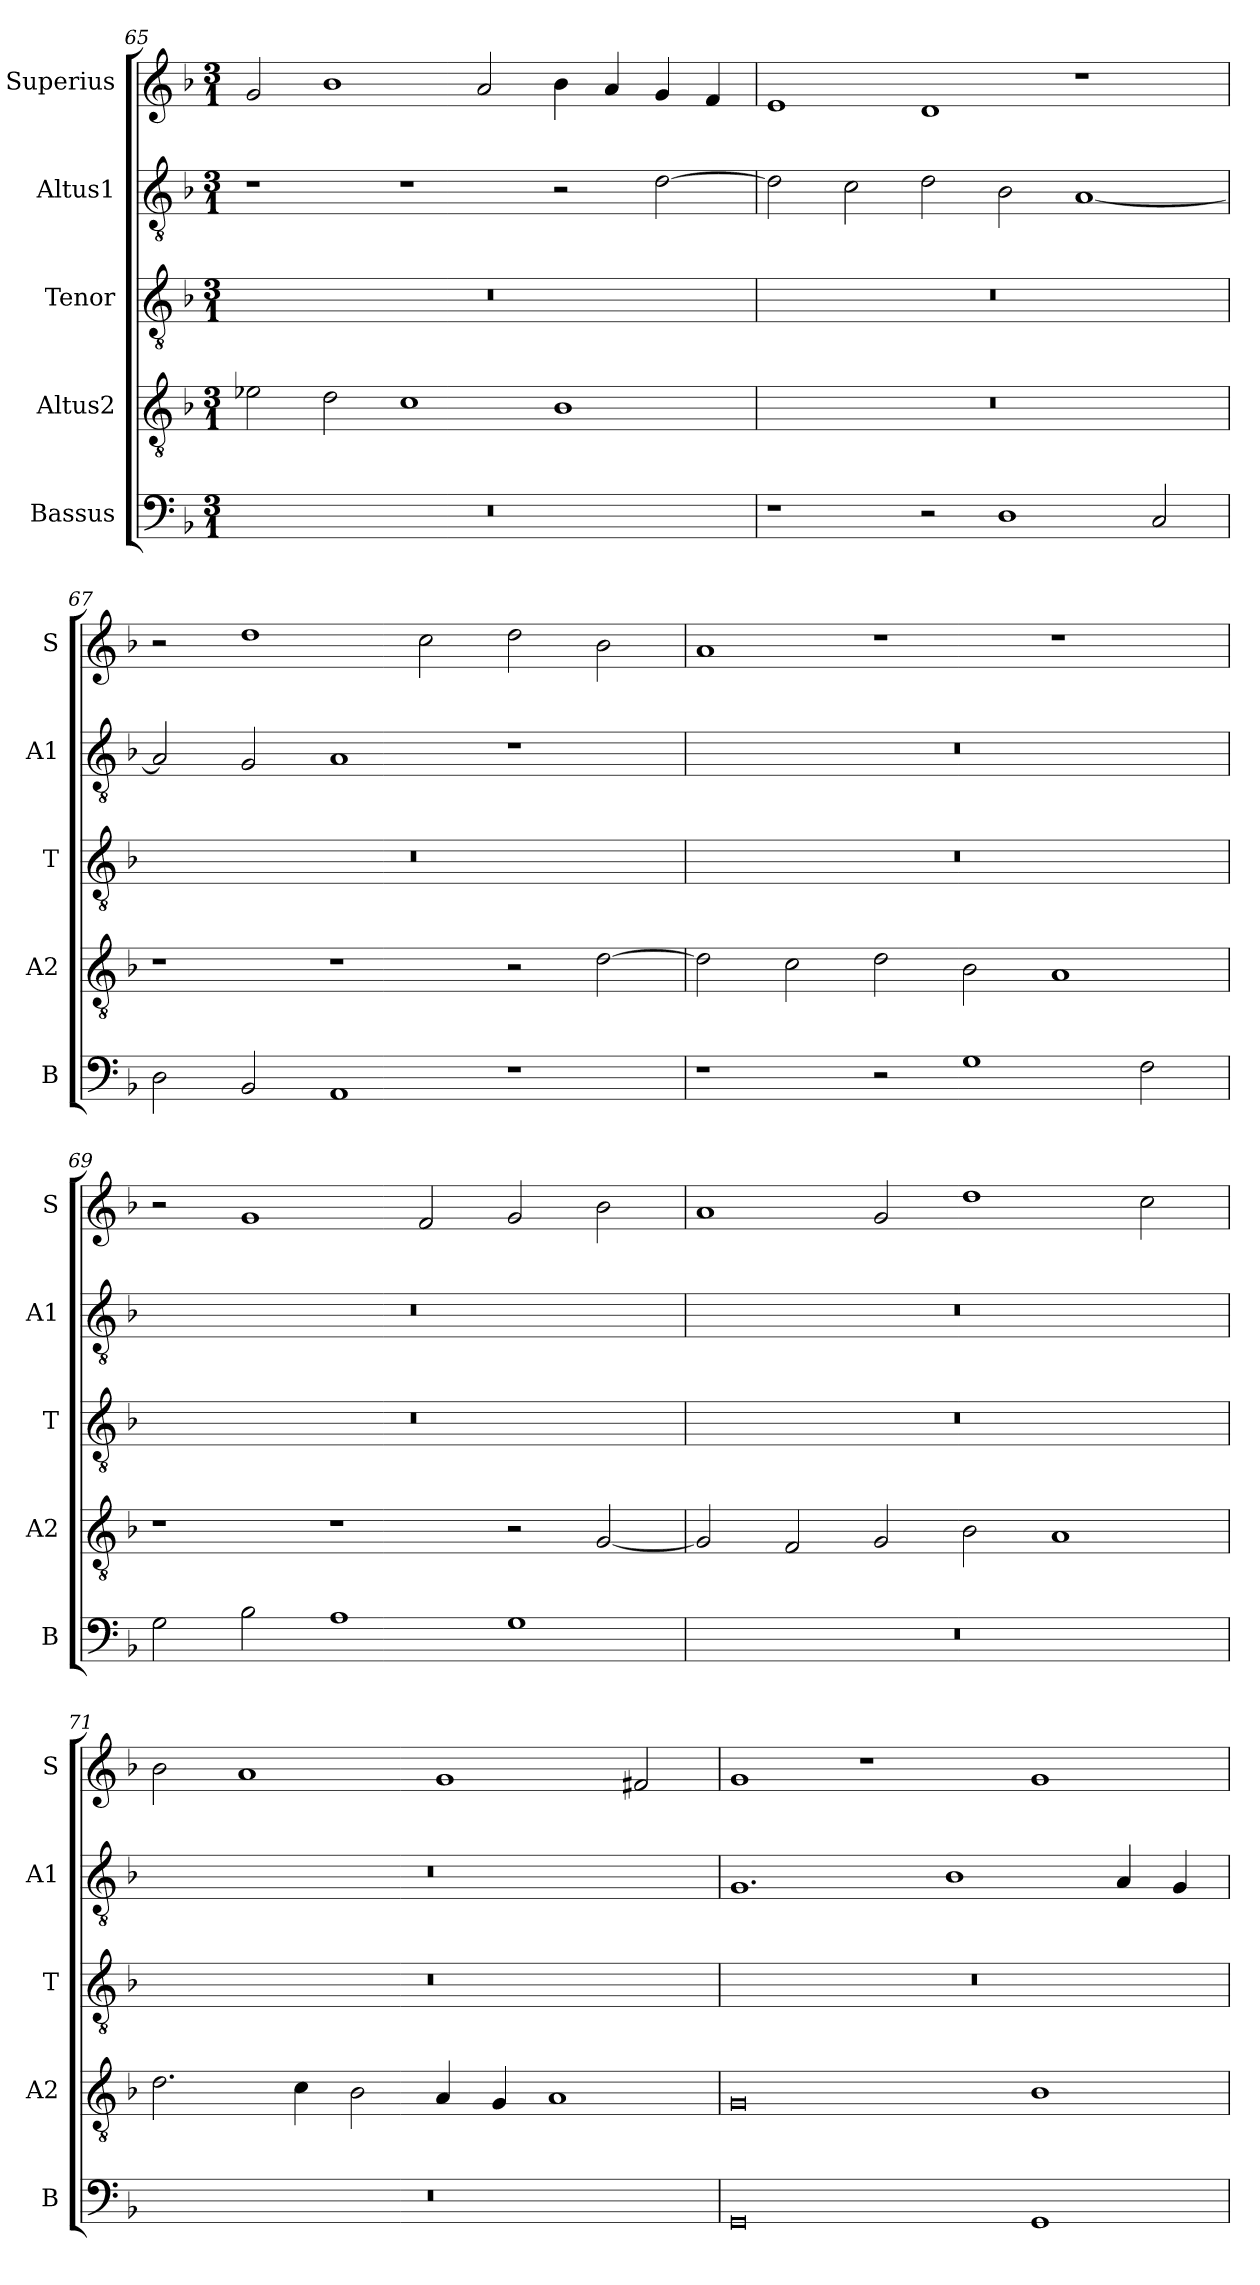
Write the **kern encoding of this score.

**kern	**kern	**kern	**kern	**kern
*part5	*part4	*part3	*part2	*part1
*staff5	*staff4	*staff3	*staff2	*staff1
*I"Bassus	*I"Altus2	*I"Tenor	*I"Altus1	*I"Superius
*I'B	*I'A2	*I'T	*I'A1	*I'S
*clefF4	*clefGv2	*clefGv2	*clefGv2	*clefG2
*k[b-]	*k[b-]	*k[b-]	*k[b-]	*k[b-]
*M3/1	*M3/1	*M3/1	*M3/1	*M3/1
=65	=65	=65	=65	=65
0.r	2e-X\	0.r	1r	2g/
.	2d\	.	.	1b-
.	1c	.	1r	.
.	.	.	.	2a/
.	1B-	.	2r	4b-\
.	.	.	.	4a/
.	.	.	[2d\	4g/
.	.	.	.	4f/
=66	=66	=66	=66	=66
1r	0.r	0.r	2d\]	1e
.	.	.	2c\	.
2r	.	.	2d\	1d
1D	.	.	2B-\	.
.	.	.	[1A	1r
2C/	.	.	.	.
=67	=67	=67	=67	=67
2D\	1r	0.r	2A/]	2r
2BB-/	.	.	2G/	1dd
1AA	1r	.	1A	.
.	.	.	.	2cc\
1r	2r	.	1r	2dd\
.	[2d\	.	.	2b-\
=68	=68	=68	=68	=68
1r	2d\]	0.r	0.r	1a
.	2c\	.	.	.
2r	2d\	.	.	1r
1G	2B-\	.	.	.
.	1A	.	.	1r
2F\	.	.	.	.
=69	=69	=69	=69	=69
2G\	1r	0.r	0.r	2r
2B-\	.	.	.	1g
1A	1r	.	.	.
.	.	.	.	2f/
1G	2r	.	.	2g/
.	[2G/	.	.	2b-\
=70	=70	=70	=70	=70
0.r	2G/]	0.r	0.r	1a
.	2F/	.	.	.
.	2G/	.	.	2g/
.	2B-\	.	.	1dd
.	1A	.	.	.
.	.	.	.	2cc\
=71	=71	=71	=71	=71
0.r	2.d\	0.r	0.r	2b-\
.	.	.	.	1a
.	4c\	.	.	.
.	2B-\	.	.	.
.	4A/	.	.	1g
.	4G/	.	.	.
.	1A	.	.	.
.	.	.	.	2f#X/
=72	=72	=72	=72	=72
0GG	0G	0.r	1.G	1g
.	.	.	.	1r
.	.	.	1B-	.
1GG	1B-	.	.	1g
.	.	.	4A/	.
.	.	.	4G/	.
=	=	=	=	=
*-	*-	*-	*-	*-
